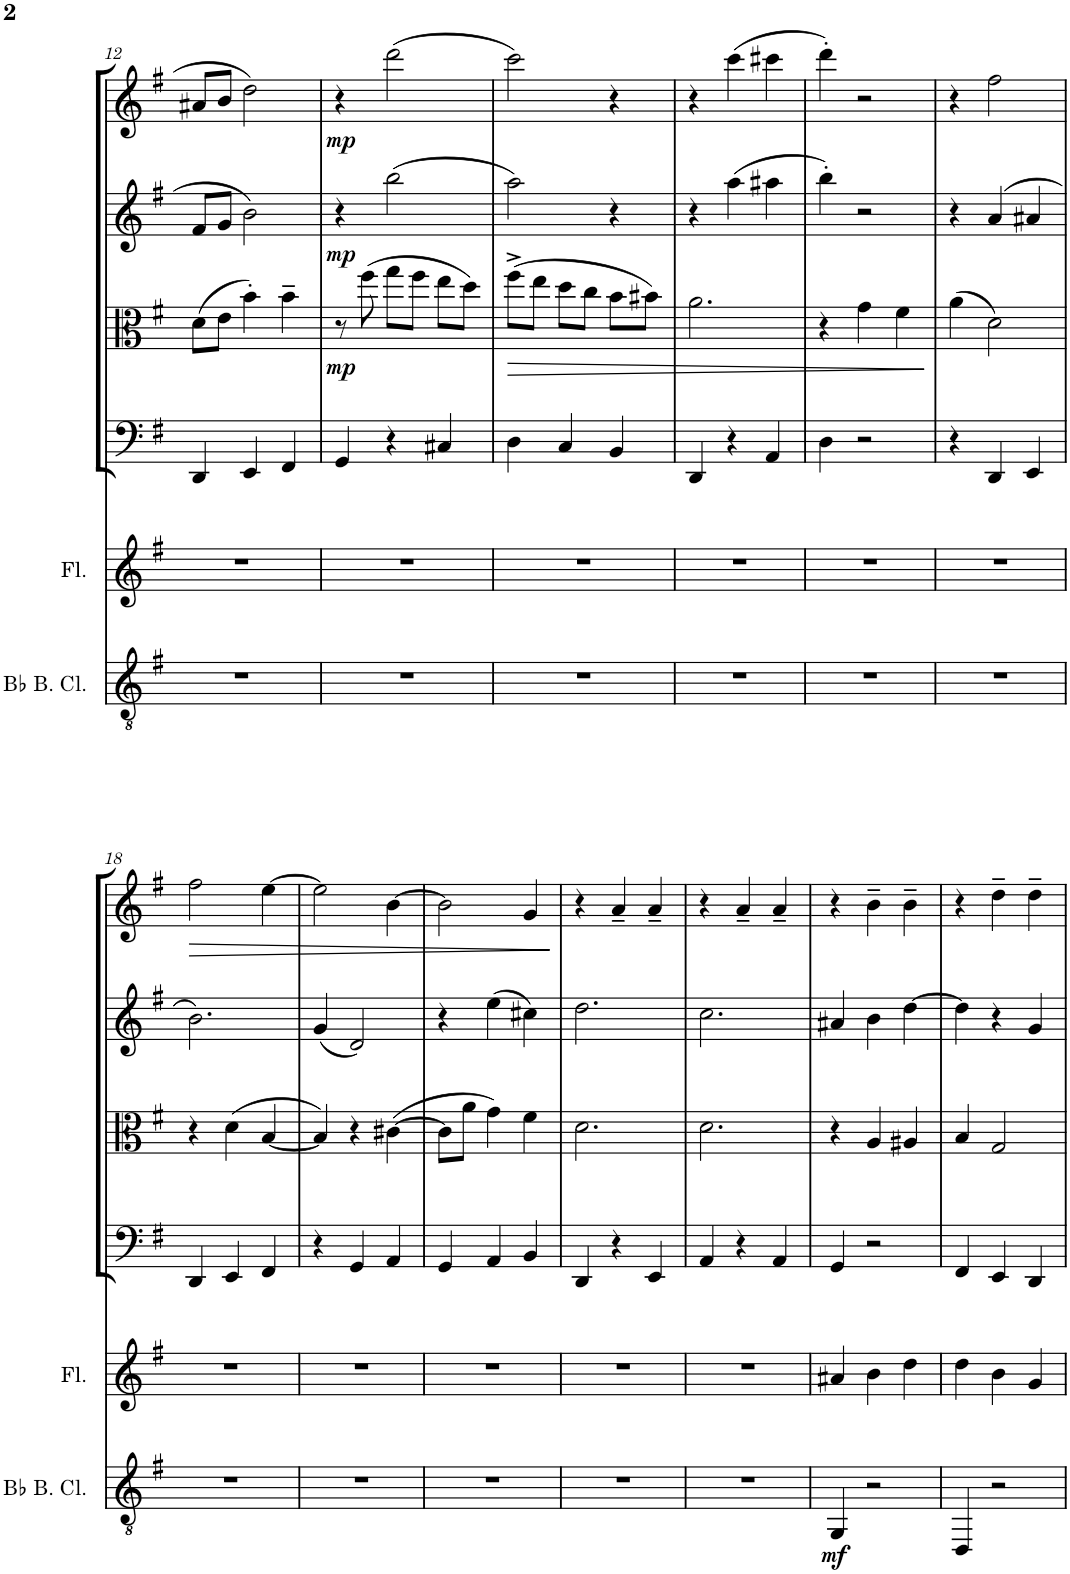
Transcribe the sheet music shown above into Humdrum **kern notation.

**kern	**dynam	**kern	**kern	**kern	**dynam	**kern	**dynam	**kern	**dynam
*part6	*part6	*part5	*part4	*part3	*part3	*part2	*part2	*part1	*part1
*staff6	*staff6	*staff5	*staff4	*staff3	*staff3	*staff2	*staff2	*staff1	*staff1
*I"Bb Bass Clarinet	*	*I"Flute	*I"Violoncello	*I"Viola	*	*I"Violin II	*	*I"Violin I	*
*I'Bb B. Cl.	*	*I'Fl.	*I'Vc	*I'Vla	*	*I'Vln	*	*I'Vln	*
!!LO:PB:g=z
*clefGv2	*	*clefG2	*clefF4	*clefC3	*	*clefG2	*	*clefG2	*
*ITrd8c14	*	*	*	*	*	*	*	*	*
*k[f#]	*	*k[f#]	*k[f#]	*k[f#]	*	*k[f#]	*	*k[f#]	*
*M3/4	*	*M3/4	*M3/4	*M3/4	*	*M3/4	*	*M3/4	*
=12	=12	=12	=12	=12	=12	=12	=12	=12	=12
2.r	.	2.r	4DD/	(8d\L	.	8f#/L	.	8a#X/L	.
.	.	.	.	8e\J	.	8g/J	.	8b/J	.
.	.	.	4EE/	4b'\)	.	2b\	.	2dd\	.
.	.	.	4FF#/	4b~\	.	.	.	.	.
=13	=13	=13	=13	=13	=13	=13	=13	=13	=13
!	!	!	!	!	!LO:DY:b	!	!LO:DY:b	!	!LO:DY:b
2.r	.	2.r	4GG/	8r	mp	4r	mp	4r	mp
.	.	.	.	(8ff#\	.	.	.	.	.
.	.	.	4r	8gg\L	.	(2bb\	.	(2ddd\	.
.	.	.	.	8ff#\J	.	.	.	.	.
.	.	.	4C#X/	8ee\L	.	.	.	.	.
.	.	.	.	8dd\J)	.	.	.	.	.
=14	=14	=14	=14	=14	=14	=14	=14	=14	=14
!	!	!	!	!	!LO:HP:b	!	!	!	!
2.r	.	2.r	4D\	(8ff#^\L	>	2aa\)	.	2ccc\)	.
.	.	.	.	8ee\J	.	.	.	.	.
.	.	.	4C/	8dd\L	.	.	.	.	.
.	.	.	.	8cc\J	.	.	.	.	.
.	.	.	4BB/	8b\L	.	4r	.	4r	.
.	.	.	.	8b#X\J)	.	.	.	.	.
=15	=15	=15	=15	=15	=15	=15	=15	=15	=15
2.r	.	2.r	4DD/	2.a\	.	4r	.	4r	.
.	.	.	4r	.	.	(4aa\	.	(4ccc\	.
.	.	.	4AA/	.	.	4aa#X\	.	4ccc#X\	.
=16	=16	=16	=16	=16	=16	=16	=16	=16	=16
2.r	.	2.r	4D\	4r	.	4bb'\)	.	4ddd'\)	.
.	.	.	2r	4g\	.	2r	.	2r	.
.	.	.	.	4f#\	.	.	.	.	.
.	.	.	.	.	]	.	.	.	.
=17	=17	=17	=17	=17	=17	=17	=17	=17	=17
2.r	.	2.r	4r	(4a\	.	4r	.	4r	.
.	.	.	4DD/	2d\)	.	(4a/	.	2ff#\	.
.	.	.	4EE/	.	.	4a#X/	.	.	.
!!LO:LB:g=z
=18	=18	=18	=18	=18	=18	=18	=18	=18	=18
!	!	!	!	!	!	!	!	!	!LO:HP:b
2.r	.	2.r	4DD/	4r	.	2.b\)	.	2ff#\	>
.	.	.	4EE/	(4d\	.	.	.	.	.
.	.	.	4FF#/	[4B/	.	.	.	[4ee\	.
=19	=19	=19	=19	=19	=19	=19	=19	=19	=19
2.r	.	2.r	4r	4B/])	.	(4g/	.	2ee\]	.
.	.	.	4GG/	4r	.	2d/)	.	.	.
.	.	.	4AA/	([4c#X\	.	.	.	[4b\	.
=20	=20	=20	=20	=20	=20	=20	=20	=20	=20
2.r	.	2.r	4GG/	8c#\L]	.	4r	.	2b\]	.
.	.	.	.	8a\J	.	.	.	.	.
.	.	.	4AA/	4g\)	.	(4ee\	.	.	.
.	.	.	4BB/	4f#\	.	4cc#X\)	.	4g/	.
.	.	.	.	.	.	.	.	.	]
=21	=21	=21	=21	=21	=21	=21	=21	=21	=21
2.r	.	2.r	4DD/	2.d\	.	2.dd\	.	4r	.
.	.	.	4r	.	.	.	.	4a~/	.
.	.	.	4EE/	.	.	.	.	4a~/	.
=22	=22	=22	=22	=22	=22	=22	=22	=22	=22
2.r	.	2.r	4AA/	2.d\	.	2.cc\	.	4r	.
.	.	.	4r	.	.	.	.	4a~/	.
.	.	.	4AA/	.	.	.	.	4a~/	.
=23	=23	=23	=23	=23	=23	=23	=23	=23	=23
!	!LO:DY:b	!	!	!	!	!	!	!	!
4GG/	mf	4a#X/	4GG/	4r	.	4a#X/	.	4r	.
2r	.	4b\	2r	4A/	.	4b\	.	4b~\	.
.	.	4dd\	.	4A#X/	.	[4dd\	.	4b~\	.
=24	=24	=24	=24	=24	=24	=24	=24	=24	=24
4DD/	.	4dd\	4FF#/	4B/	.	4dd\]	.	4r	.
2r	.	4b\	4EE/	2G/	.	4r	.	4dd~\	.
.	.	4g/	4DD/	.	.	4g/	.	4dd~\	.
=	=	=	=	=	=	=	=	=	=
*-	*-	*-	*-	*-	*-	*-	*-	*-	*-
